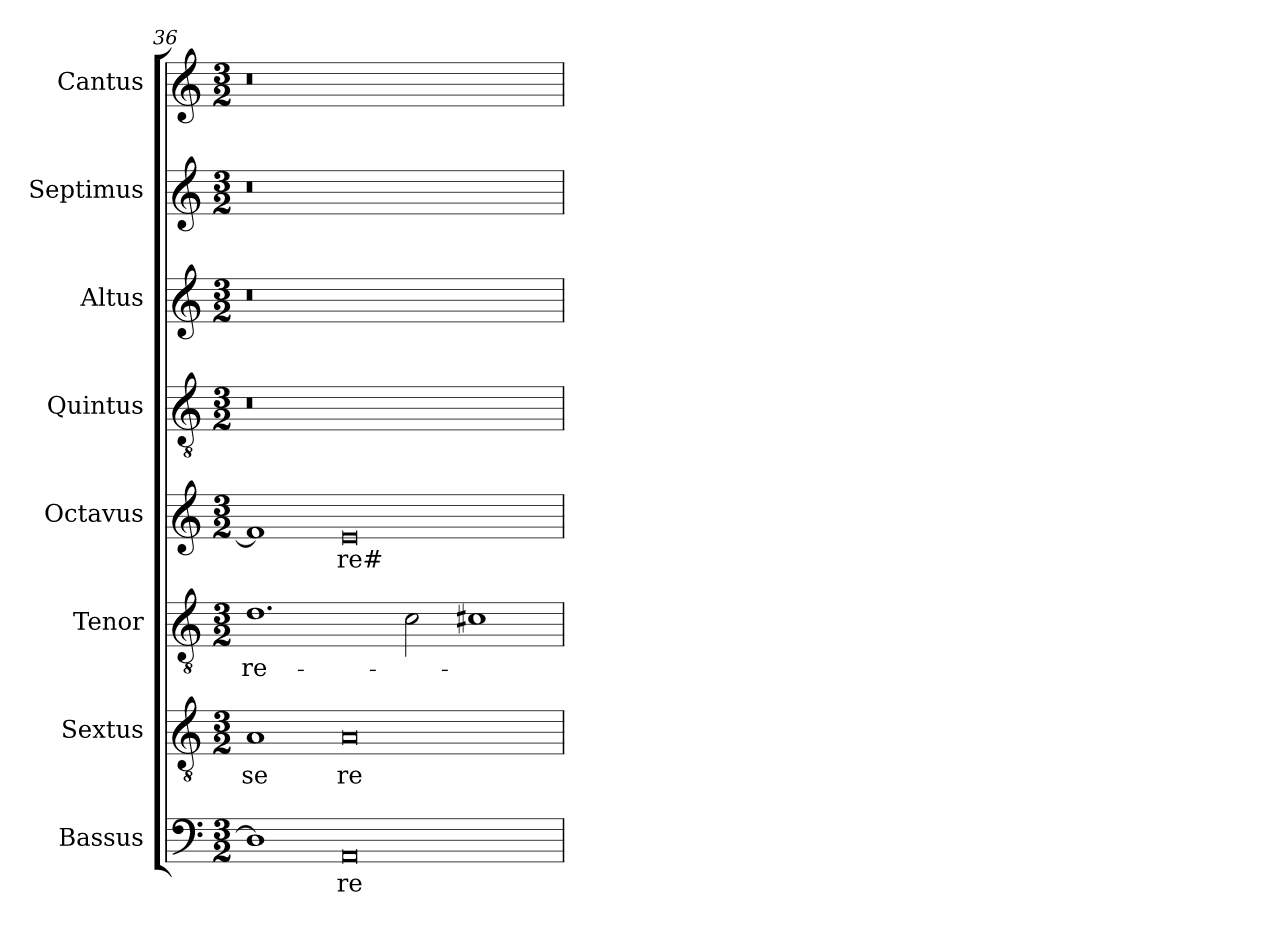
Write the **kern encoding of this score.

**kern	**text	**kern	**text	**kern	**text	**kern	**text	**kern	**kern	**kern	**kern
*part8	*part8	*part7	*part7	*part6	*part6	*part5	*part5	*part4	*part3	*part2	*part1
*staff8	*staff8	*staff7	*staff7	*staff6	*staff6	*staff5	*staff5	*staff4	*staff3	*staff2	*staff1
*I"Bassus	*	*I"Sextus	*	*I"Tenor	*	*I"Octavus	*	*I"Quintus	*I"Altus	*I"Septimus	*I"Cantus
*clefF4	*	*clefGv2	*	*clefGv2	*	*clefG2	*	*clefGv2	*clefG2	*clefG2	*clefG2
*	*	*	*	*	*	*	*	*	*	*k[]	*
*	*	*	*	*	*	*	*	*	*	*C:	*
*M3/2	*	*M3/2	*	*M3/2	*	*M3/2	*	*M3/2	*M3/2	*M3/2	*M3/2
=36	=36	=36	=36	=36	=36	=36	=36	=36	=36	=36	=36
!	!	!	!LO:LY:b:cj	!	!LO:LY:b:cj	!	!	!	!	!	!
1D]	.	1A	se	1.d	-re-	1f]	.	0.r	0.r	0.r	0.r
!	!LO:LY:b:cj	!	!LO:LY:b:cj	!	!	!	!LO:LY:b:cj	!	!	!	!
0AA	-re-	0A	re	.	.	0e	-re#-	.	.	.	.
.	.	.	.	2c\	.	.	.	.	.	.	.
.	.	.	.	1c#X	.	.	.	.	.	.	.
=	=	=	=	=	=	=	=	=	=	=	=
*-	*-	*-	*-	*-	*-	*-	*-	*-	*-	*-	*-
